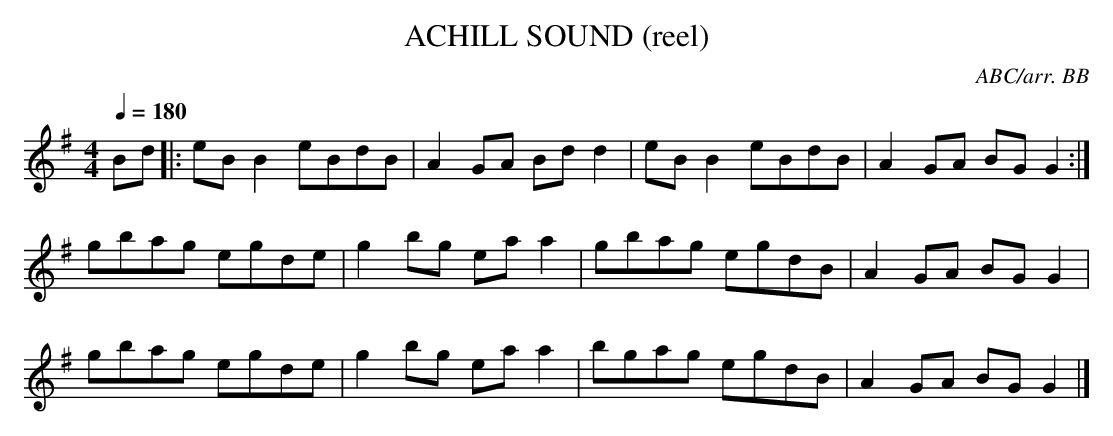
X:1
T:ACHILL SOUND (reel)
C:ABC/arr. BB
Q:1/4=180
L:1/8
M:4/4
K:G
Bd|:eBB2 eBdB|A2 GA Bdd2|eBB2 eBdB|A2GA BG G2:|
gbag egde|g2bg eaa2|gbag egdB|A2GA BGG2|
gbag egde|g2bg eaa2|bgag egdB|A2GA BGG2|]
